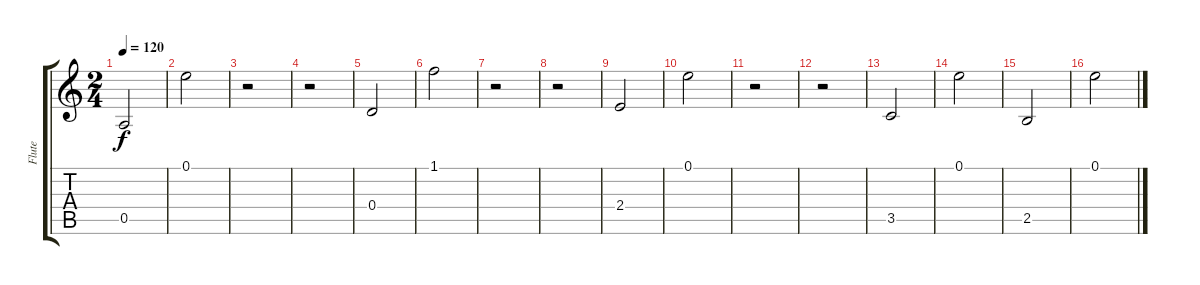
\track ("Flute" "Flute") {instrument clarinet}
\staff {score tabs}
\tuning (E5 B4 G4 D4 A3 E3) {hide}
\ts (2 4)
\tempo 120
\clef g2
\ks c
0.5.2{dy f instrument clarinet} |
0.1.2 |
r.2 |
r.2 |
0.4.2 |
1.1.2 |
r.2 |
r.2 |
2.4.2 |
0.1.2 |
r.2 |
r.2 |
3.5.2 |
0.1.2 |
2.5.2 |
0.1.2
